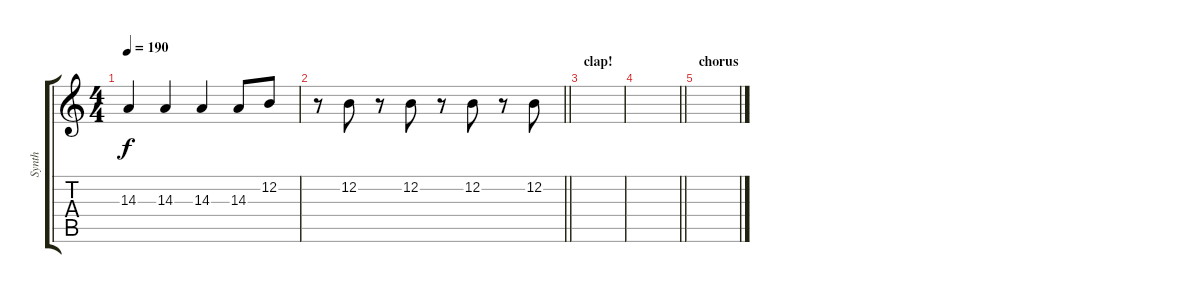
\track ("Synth" "Synth") {instrument lead4chiff}
\staff {score tabs}
\tuning (E4 B3 G3 D3 A2 E2) {hide}
\ts (4 4)
\tempo 190
\clef g2
\ks c
14.3.4{dy f} 14.3.4 14.3.4 14.3.8 12.2.8 |
\barLineRight lightlight
r.8 12.2.8 r.8 12.2.8 r.8 12.2.8 r.8 12.2.8 |
\section ("" "clap!")
|
\barLineRight lightlight
|
\section ("" "chorus")
